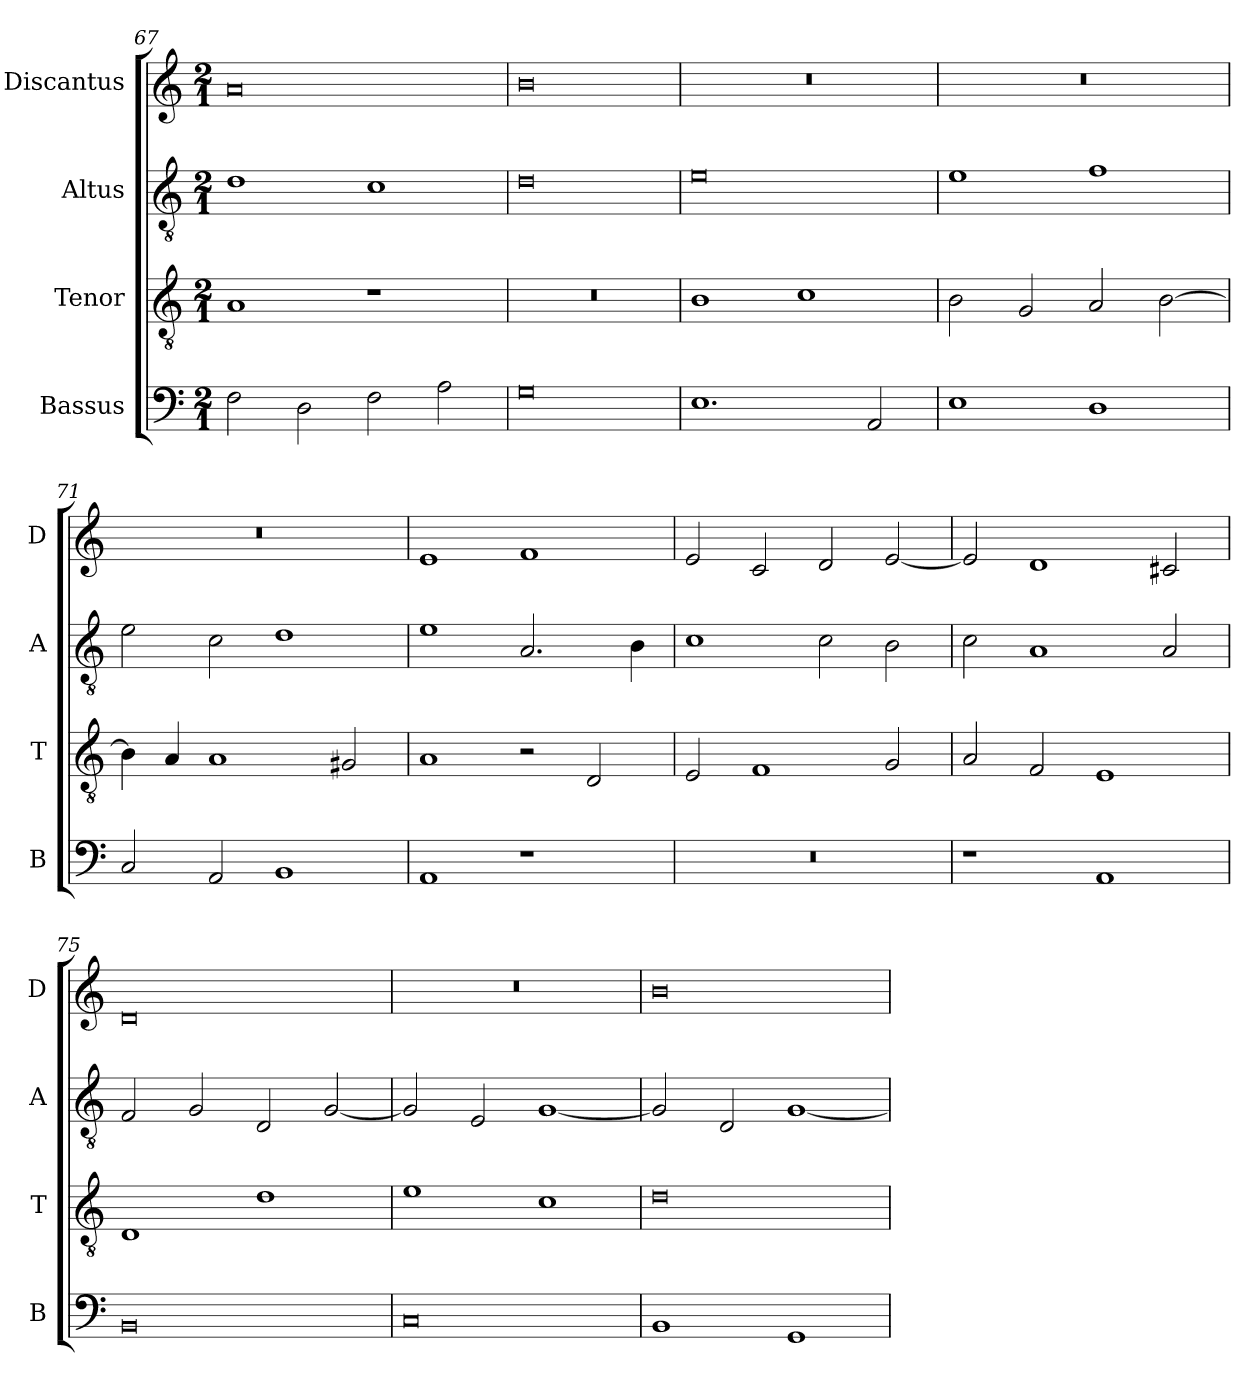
**kern	**kern	**kern	**kern
*part4	*part3	*part2	*part1
*staff4	*staff3	*staff2	*staff1
*I"Bassus	*I"Tenor	*I"Altus	*I"Discantus
*I'B	*I'T	*I'A	*I'D
*clefF4	*clefGv2	*clefGv2	*clefG2
*k[]	*k[]	*k[]	*k[]
*M2/1	*M2/1	*M2/1	*M2/1
=67	=67	=67	=67
2F\	1A	1d	0a
2D\	.	.	.
2F\	1r	1c	.
2A\	.	.	.
=68	=68	=68	=68
0G	0r	0d	0b
=69	=69	=69	=69
1.E	1B	0e	0r
.	1c	.	.
2AA/	.	.	.
=70	=70	=70	=70
1E	2B\	1e	0r
.	2G/	.	.
1D	2A/	1f	.
.	[2B\	.	.
=71	=71	=71	=71
2C/	4B\]	2e\	0r
.	4A/	.	.
2AA/	1A	2c\	.
1BB	.	1d	.
.	2G#X/	.	.
=72	=72	=72	=72
1AA	1A	1e	1e
1r	2r	2.A/	1f
.	2D/	.	.
.	.	4B\	.
=73	=73	=73	=73
0r	2E/	1c	2e/
.	1F	.	2c/
.	.	2c\	2d/
.	2G/	2B\	[2e/
=74	=74	=74	=74
1r	2A/	2c\	2e/]
.	2F/	1A	1d
1AA	1E	.	.
.	.	2A/	2c#X/
=75	=75	=75	=75
0BB	1D	2F/	0d
.	.	2G/	.
.	1d	2D/	.
.	.	[2G/	.
=76	=76	=76	=76
0C	1e	2G/]	0r
.	.	2E/	.
.	1c	[1G	.
=77	=77	=77	=77
1BB	0d	2G/]	0b
.	.	2D/	.
1GG	.	[1G	.
=	=	=	=
*-	*-	*-	*-
